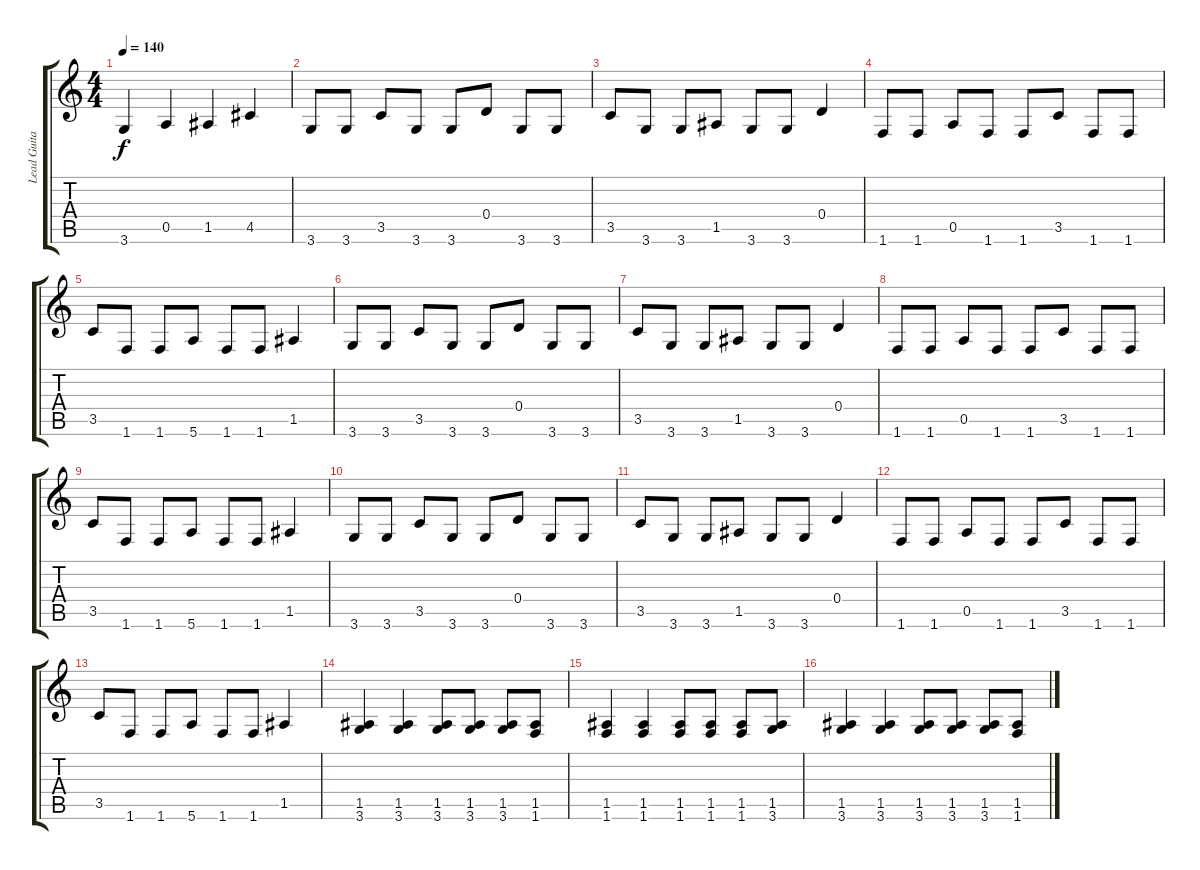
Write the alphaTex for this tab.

\track ("Lead Guitar" "Lead Guita") {instrument distortionguitar}
\staff {score tabs}
\tuning (E4 B3 G3 D3 A2 E2) {hide}
\ts (4 4)
\tempo 140
\clef g2
\ks c
3.6.4{dy f} 0.5.4 1.5.4 4.5.4 |
3.6.8 3.6.8 3.5.8 3.6.8 3.6.8 0.4.8 3.6.8 3.6.8 |
3.5.8 3.6.8 3.6.8 1.5.8 3.6.8 3.6.8 0.4.4 |
1.6.8 1.6.8 0.5.8 1.6.8 1.6.8 3.5.8 1.6.8 1.6.8 |
3.5.8 1.6.8 1.6.8 5.6.8 1.6.8 1.6.8 1.5.4 |
3.6.8 3.6.8 3.5.8 3.6.8 3.6.8 0.4.8 3.6.8 3.6.8 |
3.5.8 3.6.8 3.6.8 1.5.8 3.6.8 3.6.8 0.4.4 |
1.6.8 1.6.8 0.5.8 1.6.8 1.6.8 3.5.8 1.6.8 1.6.8 |
3.5.8 1.6.8 1.6.8 5.6.8 1.6.8 1.6.8 1.5.4 |
3.6.8 3.6.8 3.5.8 3.6.8 3.6.8 0.4.8 3.6.8 3.6.8 |
3.5.8 3.6.8 3.6.8 1.5.8 3.6.8 3.6.8 0.4.4 |
1.6.8 1.6.8 0.5.8 1.6.8 1.6.8 3.5.8 1.6.8 1.6.8 |
3.5.8 1.6.8 1.6.8 5.6.8 1.6.8 1.6.8 1.5.4 |
(1.5 3.6).4 (1.5 3.6).4 (1.5 3.6).8 (1.5 3.6).8 (1.5 3.6).8 (1.5 1.6).8 |
(1.5 1.6).4 (1.5 1.6).4 (1.5 1.6).8 (1.5 1.6).8 (1.5 1.6).8 (1.5 3.6).8 |
(1.5 3.6).4 (1.5 3.6).4 (1.5 3.6).8 (1.5 3.6).8 (1.5 3.6).8 (1.5 1.6).8
